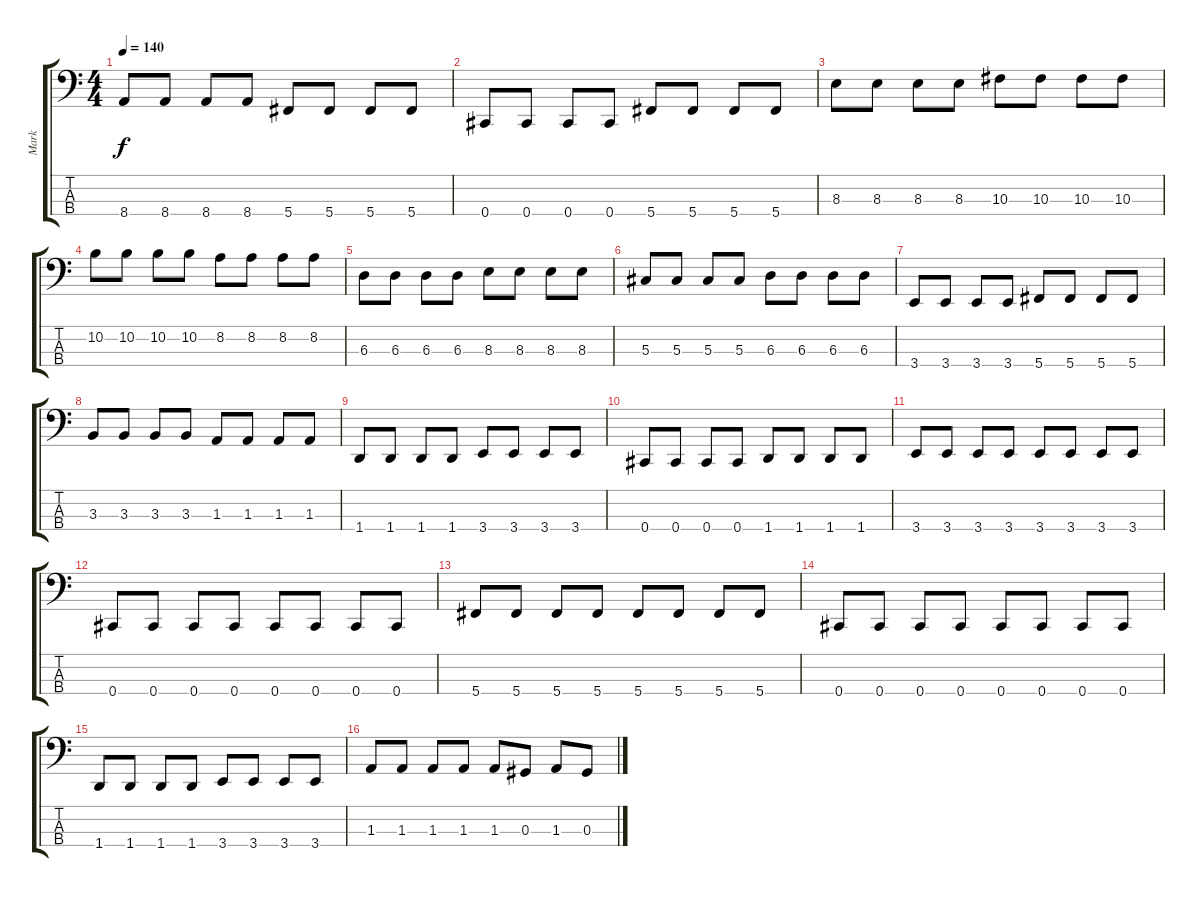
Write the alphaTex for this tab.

\track ("Mark" "Mark") {instrument electricbassfinger}
\staff {score tabs}
\tuning (Gb2 Db2 Ab1 Db1) {hide}
\ts (4 4)
\tempo 140
\clef f4
\ks c
8.4.8{dy f} 8.4.8 8.4.8 8.4.8 5.4.8 5.4.8 5.4.8 5.4.8 |
0.4.8 0.4.8 0.4.8 0.4.8 5.4.8 5.4.8 5.4.8 5.4.8 |
8.3.8 8.3.8 8.3.8 8.3.8 10.3.8 10.3.8 10.3.8 10.3.8 |
10.2.8 10.2.8 10.2.8 10.2.8 8.2.8 8.2.8 8.2.8 8.2.8 |
6.3.8 6.3.8 6.3.8 6.3.8 8.3.8 8.3.8 8.3.8 8.3.8 |
5.3.8 5.3.8 5.3.8 5.3.8 6.3.8 6.3.8 6.3.8 6.3.8 |
3.4.8 3.4.8 3.4.8 3.4.8 5.4.8 5.4.8 5.4.8 5.4.8 |
3.3.8 3.3.8 3.3.8 3.3.8 1.3.8 1.3.8 1.3.8 1.3.8 |
1.4.8 1.4.8 1.4.8 1.4.8 3.4.8 3.4.8 3.4.8 3.4.8 |
0.4.8 0.4.8 0.4.8 0.4.8 1.4.8 1.4.8 1.4.8 1.4.8 |
3.4.8 3.4.8 3.4.8 3.4.8 3.4.8 3.4.8 3.4.8 3.4.8 |
0.4.8 0.4.8 0.4.8 0.4.8 0.4.8 0.4.8 0.4.8 0.4.8 |
5.4.8 5.4.8 5.4.8 5.4.8 5.4.8 5.4.8 5.4.8 5.4.8 |
0.4.8 0.4.8 0.4.8 0.4.8 0.4.8 0.4.8 0.4.8 0.4.8 |
1.4.8 1.4.8 1.4.8 1.4.8 3.4.8 3.4.8 3.4.8 3.4.8 |
1.3.8 1.3.8 1.3.8 1.3.8 1.3.8 0.3.8 1.3.8 0.3.8
